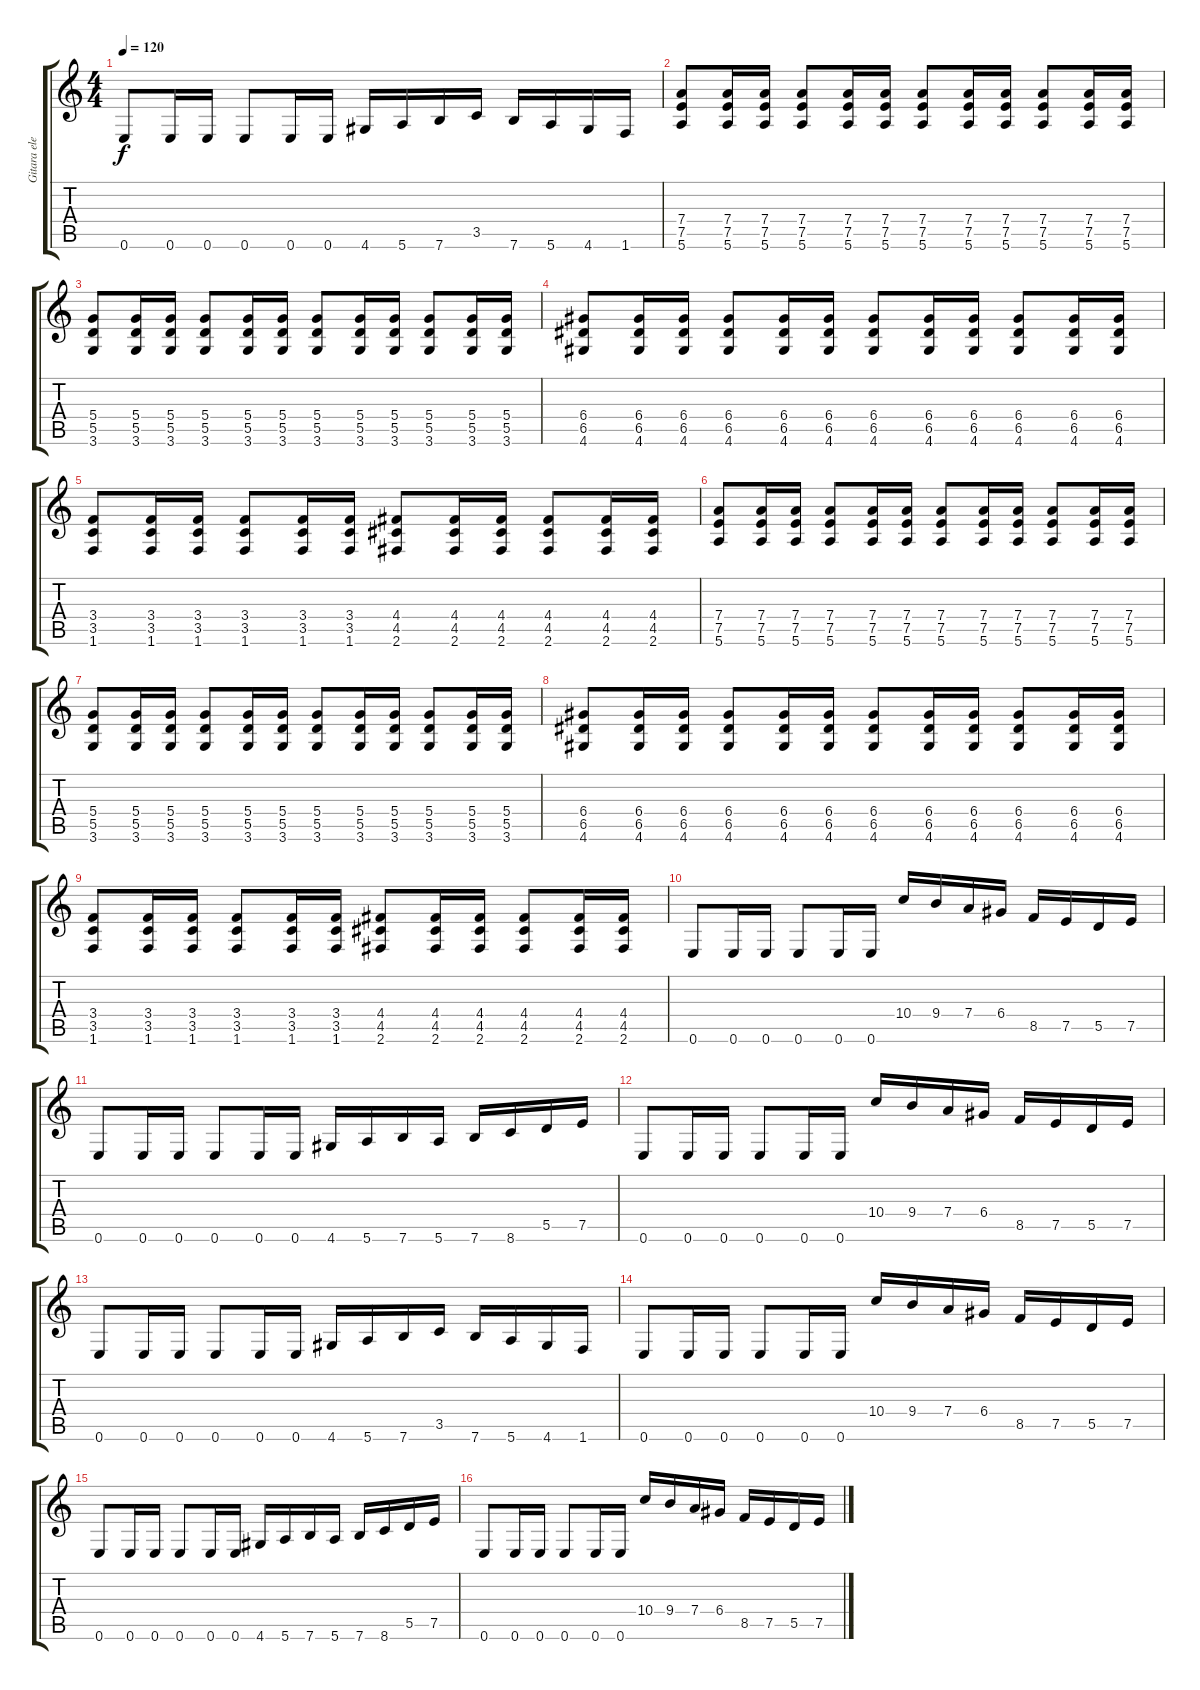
\track ("Gitara elektryczna (II)" "Gitara ele") {instrument distortionguitar}
\staff {score tabs}
\tuning (E4 B3 G3 D3 A2 E2) {hide}
\ts (4 4)
\tempo 120
\clef g2
\ks c
0.6.8{dy f} 0.6.16 0.6.16 0.6.8 0.6.16 0.6.16 4.6.16 5.6.16 7.6.16 3.5.16 7.6.16 5.6.16 4.6.16 1.6.16 |
(7.4 7.5 5.6).8 (7.4 7.5 5.6).16 (7.4 7.5 5.6).16 (7.4 7.5 5.6).8 (7.4 7.5 5.6).16 (7.4 7.5 5.6).16 (7.4 7.5 5.6).8 (7.4 7.5 5.6).16 (7.4 7.5 5.6).16 (7.4 7.5 5.6).8 (7.4 7.5 5.6).16 (7.4 7.5 5.6).16 |
(5.4 5.5 3.6).8 (5.4 5.5 3.6).16 (5.4 5.5 3.6).16 (5.4 5.5 3.6).8 (5.4 5.5 3.6).16 (5.4 5.5 3.6).16 (5.4 5.5 3.6).8 (5.4 5.5 3.6).16 (5.4 5.5 3.6).16 (5.4 5.5 3.6).8 (5.4 5.5 3.6).16 (5.4 5.5 3.6).16 |
(6.4 6.5 4.6).8 (6.4 6.5 4.6).16 (6.4 6.5 4.6).16 (6.4 6.5 4.6).8 (6.4 6.5 4.6).16 (6.4 6.5 4.6).16 (6.4 6.5 4.6).8 (6.4 6.5 4.6).16 (6.4 6.5 4.6).16 (6.4 6.5 4.6).8 (6.4 6.5 4.6).16 (6.4 6.5 4.6).16 |
(3.4 3.5 1.6).8 (3.4 3.5 1.6).16 (3.4 3.5 1.6).16 (3.4 3.5 1.6).8 (3.4 3.5 1.6).16 (3.4 3.5 1.6).16 (4.4 4.5 2.6).8 (4.4 4.5 2.6).16 (4.4 4.5 2.6).16 (4.4 4.5 2.6).8 (4.4 4.5 2.6).16 (4.4 4.5 2.6).16 |
(7.4 7.5 5.6).8 (7.4 7.5 5.6).16 (7.4 7.5 5.6).16 (7.4 7.5 5.6).8 (7.4 7.5 5.6).16 (7.4 7.5 5.6).16 (7.4 7.5 5.6).8 (7.4 7.5 5.6).16 (7.4 7.5 5.6).16 (7.4 7.5 5.6).8 (7.4 7.5 5.6).16 (7.4 7.5 5.6).16 |
(5.4 5.5 3.6).8 (5.4 5.5 3.6).16 (5.4 5.5 3.6).16 (5.4 5.5 3.6).8 (5.4 5.5 3.6).16 (5.4 5.5 3.6).16 (5.4 5.5 3.6).8 (5.4 5.5 3.6).16 (5.4 5.5 3.6).16 (5.4 5.5 3.6).8 (5.4 5.5 3.6).16 (5.4 5.5 3.6).16 |
(6.4 6.5 4.6).8 (6.4 6.5 4.6).16 (6.4 6.5 4.6).16 (6.4 6.5 4.6).8 (6.4 6.5 4.6).16 (6.4 6.5 4.6).16 (6.4 6.5 4.6).8 (6.4 6.5 4.6).16 (6.4 6.5 4.6).16 (6.4 6.5 4.6).8 (6.4 6.5 4.6).16 (6.4 6.5 4.6).16 |
(3.4 3.5 1.6).8 (3.4 3.5 1.6).16 (3.4 3.5 1.6).16 (3.4 3.5 1.6).8 (3.4 3.5 1.6).16 (3.4 3.5 1.6).16 (4.4 4.5 2.6).8 (4.4 4.5 2.6).16 (4.4 4.5 2.6).16 (4.4 4.5 2.6).8 (4.4 4.5 2.6).16 (4.4 4.5 2.6).16 |
0.6.8 0.6.16 0.6.16 0.6.8 0.6.16 0.6.16 10.4.16 9.4.16 7.4.16 6.4.16 8.5.16 7.5.16 5.5.16 7.5.16 |
0.6.8 0.6.16 0.6.16 0.6.8 0.6.16 0.6.16 4.6.16 5.6.16 7.6.16 5.6.16 7.6.16 8.6.16 5.5.16 7.5.16 |
0.6.8 0.6.16 0.6.16 0.6.8 0.6.16 0.6.16 10.4.16 9.4.16 7.4.16 6.4.16 8.5.16 7.5.16 5.5.16 7.5.16 |
0.6.8 0.6.16 0.6.16 0.6.8 0.6.16 0.6.16 4.6.16 5.6.16 7.6.16 3.5.16 7.6.16 5.6.16 4.6.16 1.6.16 |
0.6.8 0.6.16 0.6.16 0.6.8 0.6.16 0.6.16 10.4.16 9.4.16 7.4.16 6.4.16 8.5.16 7.5.16 5.5.16 7.5.16 |
0.6.8 0.6.16 0.6.16 0.6.8 0.6.16 0.6.16 4.6.16 5.6.16 7.6.16 5.6.16 7.6.16 8.6.16 5.5.16 7.5.16 |
0.6.8 0.6.16 0.6.16 0.6.8 0.6.16 0.6.16 10.4.16 9.4.16 7.4.16 6.4.16 8.5.16 7.5.16 5.5.16 7.5.16
